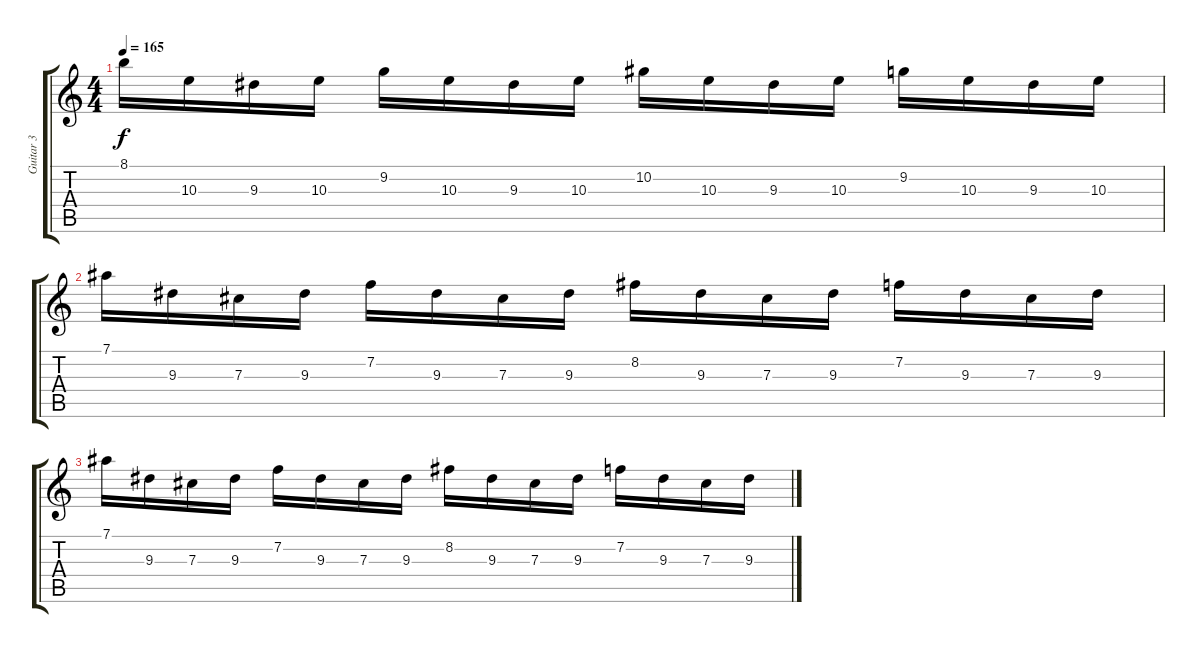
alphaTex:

\track ("Guitar 3" "Guitar 3") {instrument distortionguitar}
\staff {score tabs}
\tuning (Eb4 Bb3 Gb3 Db3 Ab2 Eb2) {hide}
\ts (4 4)
\tempo 165
\clef g2
\ks c
8.1.16{dy f} 10.3.16 9.3.16 10.3.16 9.2.16 10.3.16 9.3.16 10.3.16 10.2.16 10.3.16 9.3.16 10.3.16 9.2.16 10.3.16 9.3.16 10.3.16 |
7.1.16 9.3.16 7.3.16 9.3.16 7.2.16 9.3.16 7.3.16 9.3.16 8.2.16 9.3.16 7.3.16 9.3.16 7.2.16 9.3.16 7.3.16 9.3.16 |
7.1.16 9.3.16 7.3.16 9.3.16 7.2.16 9.3.16 7.3.16 9.3.16 8.2.16 9.3.16 7.3.16 9.3.16 7.2.16 9.3.16 7.3.16 9.3.16
